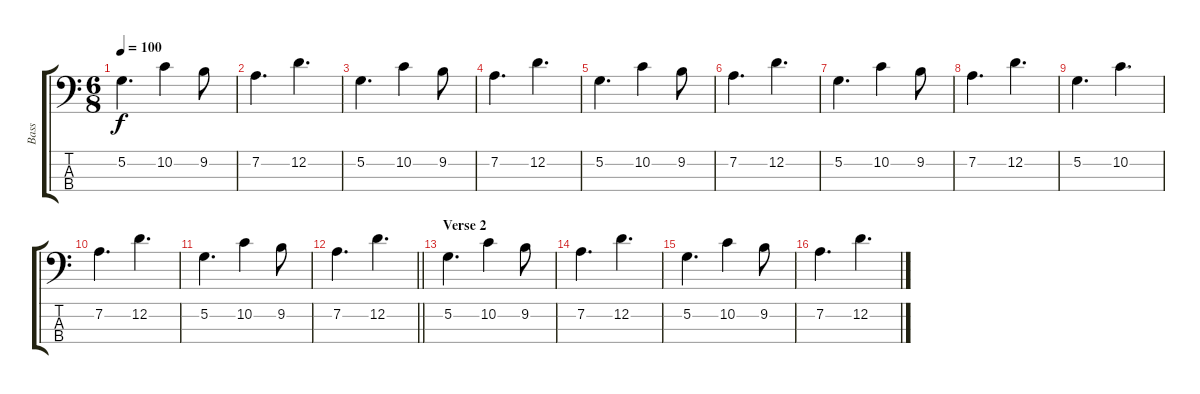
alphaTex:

\track ("Bass" "Bass") {instrument electricbassfinger}
\staff {score tabs}
\tuning (G2 D2 A1 E1) {hide}
\ts (6 8)
\tempo 100
\clef f4
\ks c
5.2.4{d dy f} 10.2.4 9.2.8 |
7.2.4{d} 12.2.4{d} |
5.2.4{d} 10.2.4 9.2.8 |
7.2.4{d} 12.2.4{d} |
5.2.4{d} 10.2.4 9.2.8 |
7.2.4{d} 12.2.4{d} |
5.2.4{d} 10.2.4 9.2.8 |
7.2.4{d} 12.2.4{d} |
5.2.4{d} 10.2.4{d} |
7.2.4{d} 12.2.4{d} |
5.2.4{d} 10.2.4 9.2.8 |
\barLineRight lightlight
7.2.4{d} 12.2.4{d} |
\section ("" "Verse 2")
5.2.4{d} 10.2.4 9.2.8 |
7.2.4{d} 12.2.4{d} |
5.2.4{d} 10.2.4 9.2.8 |
7.2.4{d} 12.2.4{d}
